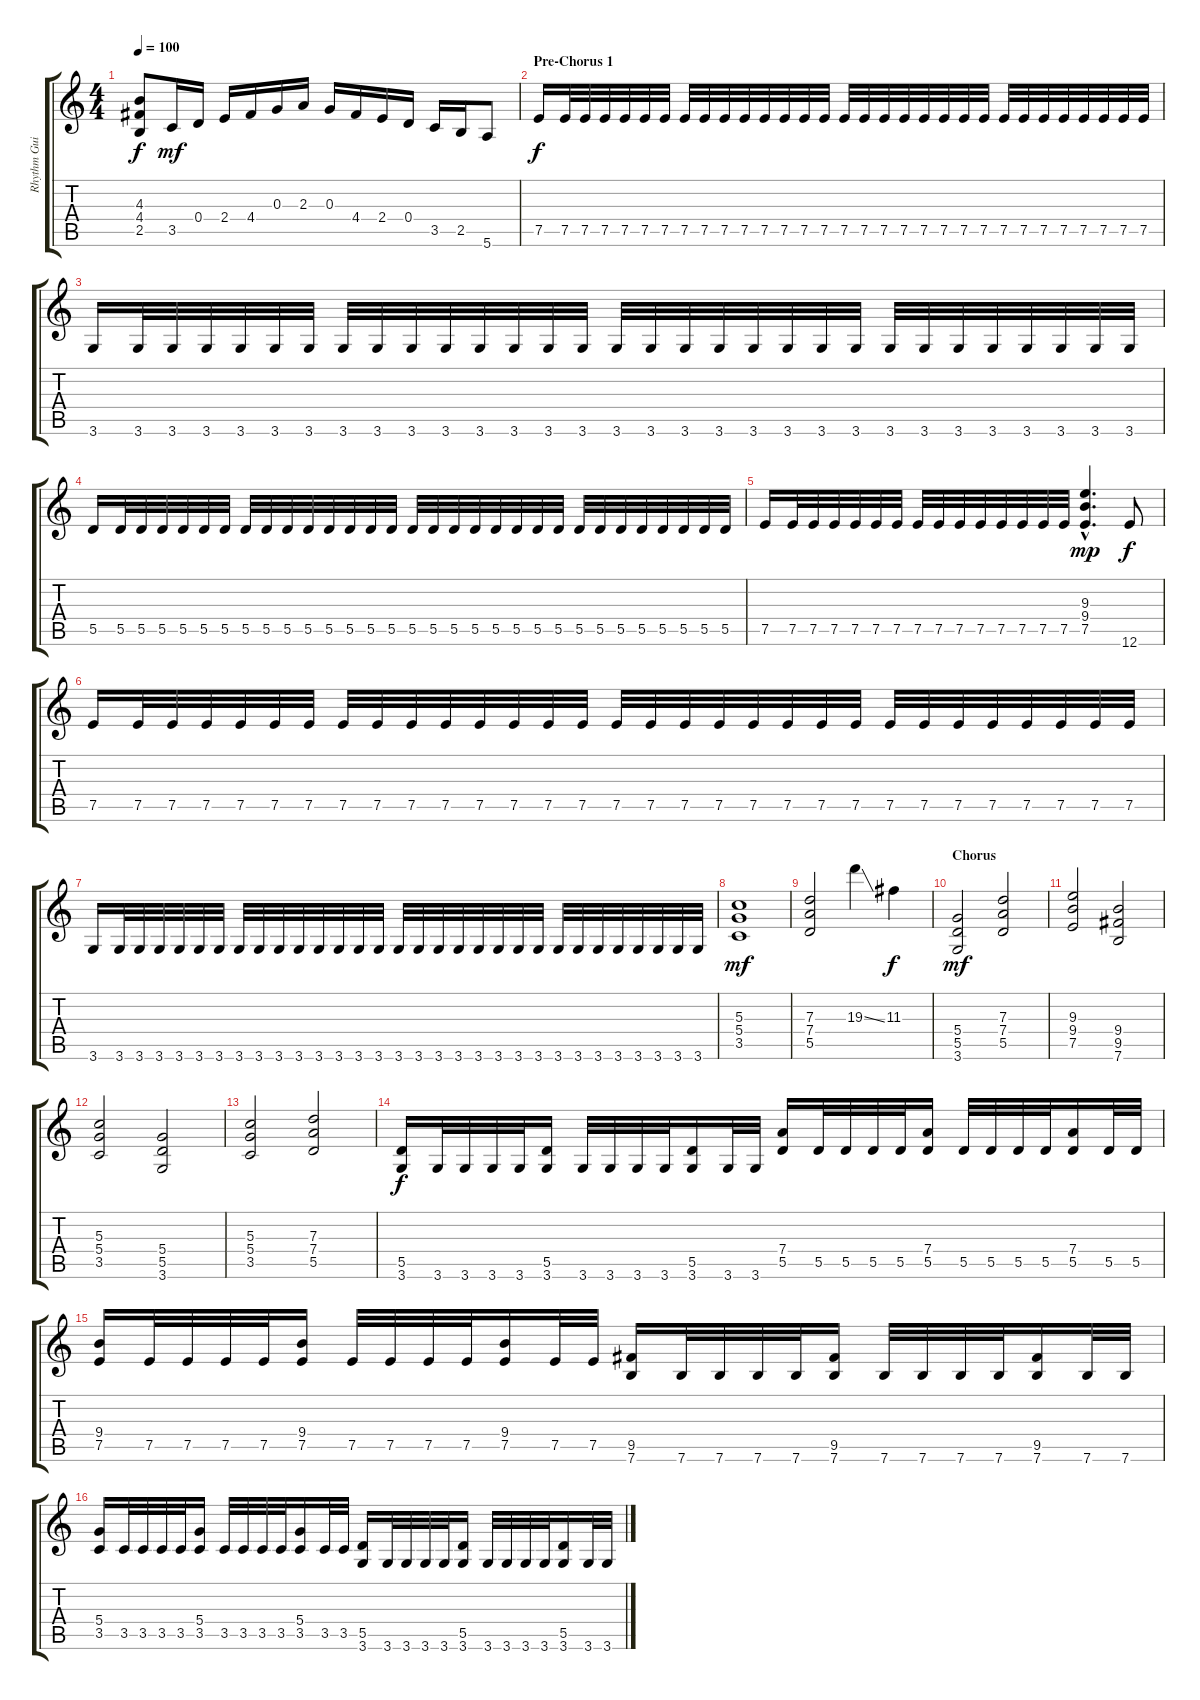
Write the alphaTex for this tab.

\track ("Rhythm Guitar 2" "Rhythm Gui") {instrument overdrivenguitar}
\staff {score tabs}
\tuning (E4 B3 G3 D3 A2 E2) {hide}
\ts (4 4)
\tempo 100
\clef g2
\ks c
(4.3 4.4 2.5).8{dy f} 3.5.16{dy mf} 0.4.16 2.4.16 4.4.16 0.3.16 2.3.16 0.3.16 4.4.16 2.4.16 0.4.16 3.5.16 2.5.16 5.6.8 |
\section ("" "Pre-Chorus 1")
7.5.16{dy f} 7.5.32 7.5.32 7.5.32 7.5.32 7.5.32 7.5.32 7.5.32 7.5.32 7.5.32 7.5.32 7.5.32 7.5.32 7.5.32 7.5.32 7.5.32 7.5.32 7.5.32 7.5.32 7.5.32 7.5.32 7.5.32 7.5.32 7.5.32 7.5.32 7.5.32 7.5.32 7.5.32 7.5.32 7.5.32 7.5.32 |
3.6.16 3.6.32 3.6.32 3.6.32 3.6.32 3.6.32 3.6.32 3.6.32 3.6.32 3.6.32 3.6.32 3.6.32 3.6.32 3.6.32 3.6.32 3.6.32 3.6.32 3.6.32 3.6.32 3.6.32 3.6.32 3.6.32 3.6.32 3.6.32 3.6.32 3.6.32 3.6.32 3.6.32 3.6.32 3.6.32 3.6.32 |
5.5.16 5.5.32 5.5.32 5.5.32 5.5.32 5.5.32 5.5.32 5.5.32 5.5.32 5.5.32 5.5.32 5.5.32 5.5.32 5.5.32 5.5.32 5.5.32 5.5.32 5.5.32 5.5.32 5.5.32 5.5.32 5.5.32 5.5.32 5.5.32 5.5.32 5.5.32 5.5.32 5.5.32 5.5.32 5.5.32 5.5.32 |
7.5.16 7.5.32 7.5.32 7.5.32 7.5.32 7.5.32 7.5.32 7.5.32 7.5.32 7.5.32 7.5.32 7.5.32 7.5.32 7.5.32 7.5.32 (9.3{hac} 9.4{hac} 7.5{hac}).4{d dy mp} 12.6.8{dy f} |
7.5.16 7.5.32 7.5.32 7.5.32 7.5.32 7.5.32 7.5.32 7.5.32 7.5.32 7.5.32 7.5.32 7.5.32 7.5.32 7.5.32 7.5.32 7.5.32 7.5.32 7.5.32 7.5.32 7.5.32 7.5.32 7.5.32 7.5.32 7.5.32 7.5.32 7.5.32 7.5.32 7.5.32 7.5.32 7.5.32 7.5.32 |
3.6.16 3.6.32 3.6.32 3.6.32 3.6.32 3.6.32 3.6.32 3.6.32 3.6.32 3.6.32 3.6.32 3.6.32 3.6.32 3.6.32 3.6.32 3.6.32 3.6.32 3.6.32 3.6.32 3.6.32 3.6.32 3.6.32 3.6.32 3.6.32 3.6.32 3.6.32 3.6.32 3.6.32 3.6.32 3.6.32 3.6.32 |
(5.3 5.4 3.5).1{dy mf} |
(7.3 7.4 5.5).2 19.3{ss}.4 11.3.4{dy f} |
\section ("" "Chorus")
(5.4 5.5 3.6).2{dy mf} (7.3 7.4 5.5).2 |
(9.3 9.4 7.5).2 (9.4 9.5 7.6).2 |
(5.3 5.4 3.5).2 (5.4 5.5 3.6).2 |
(5.3 5.4 3.5).2 (7.3 7.4 5.5).2 |
(5.5 3.6).16{dy f} 3.6.32 3.6.32 3.6.32 3.6.32 (5.5 3.6).16 3.6.32 3.6.32 3.6.32 3.6.32 (5.5 3.6).16 3.6.32 3.6.32 (7.4 5.5).16 5.5.32 5.5.32 5.5.32 5.5.32 (7.4 5.5).16 5.5.32 5.5.32 5.5.32 5.5.32 (7.4 5.5).16 5.5.32 5.5.32 |
(9.4 7.5).16 7.5.32 7.5.32 7.5.32 7.5.32 (9.4 7.5).16 7.5.32 7.5.32 7.5.32 7.5.32 (9.4 7.5).16 7.5.32 7.5.32 (9.5 7.6).16 7.6.32 7.6.32 7.6.32 7.6.32 (9.5 7.6).16 7.6.32 7.6.32 7.6.32 7.6.32 (9.5 7.6).16 7.6.32 7.6.32 |
(5.4 3.5).16 3.5.32 3.5.32 3.5.32 3.5.32 (5.4 3.5).16 3.5.32 3.5.32 3.5.32 3.5.32 (5.4 3.5).16 3.5.32 3.5.32 (5.5 3.6).16 3.6.32 3.6.32 3.6.32 3.6.32 (5.5 3.6).16 3.6.32 3.6.32 3.6.32 3.6.32 (5.5 3.6).16 3.6.32 3.6.32
